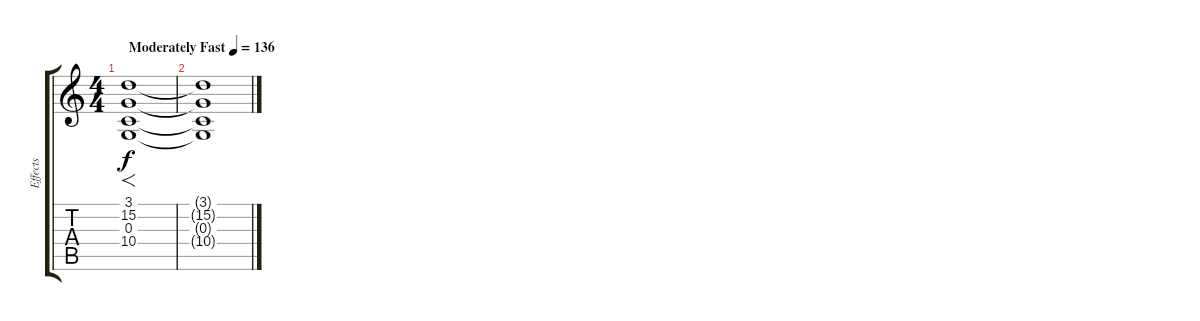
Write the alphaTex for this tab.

\track ("Effects" "Effects") {instrument lead3calliope}
\staff {score tabs}
\tuning (E4 B3 G3 D3 A2 E2) {hide}
\ts (4 4)
\tempo (136 "Moderately Fast")
\clef g2
\ks c
(3.1 15.2 0.3 10.4).1{f dy f instrument lead3calliope} |
(3.1{t} 15.2{t} 0.3{t} 10.4{t}).1
